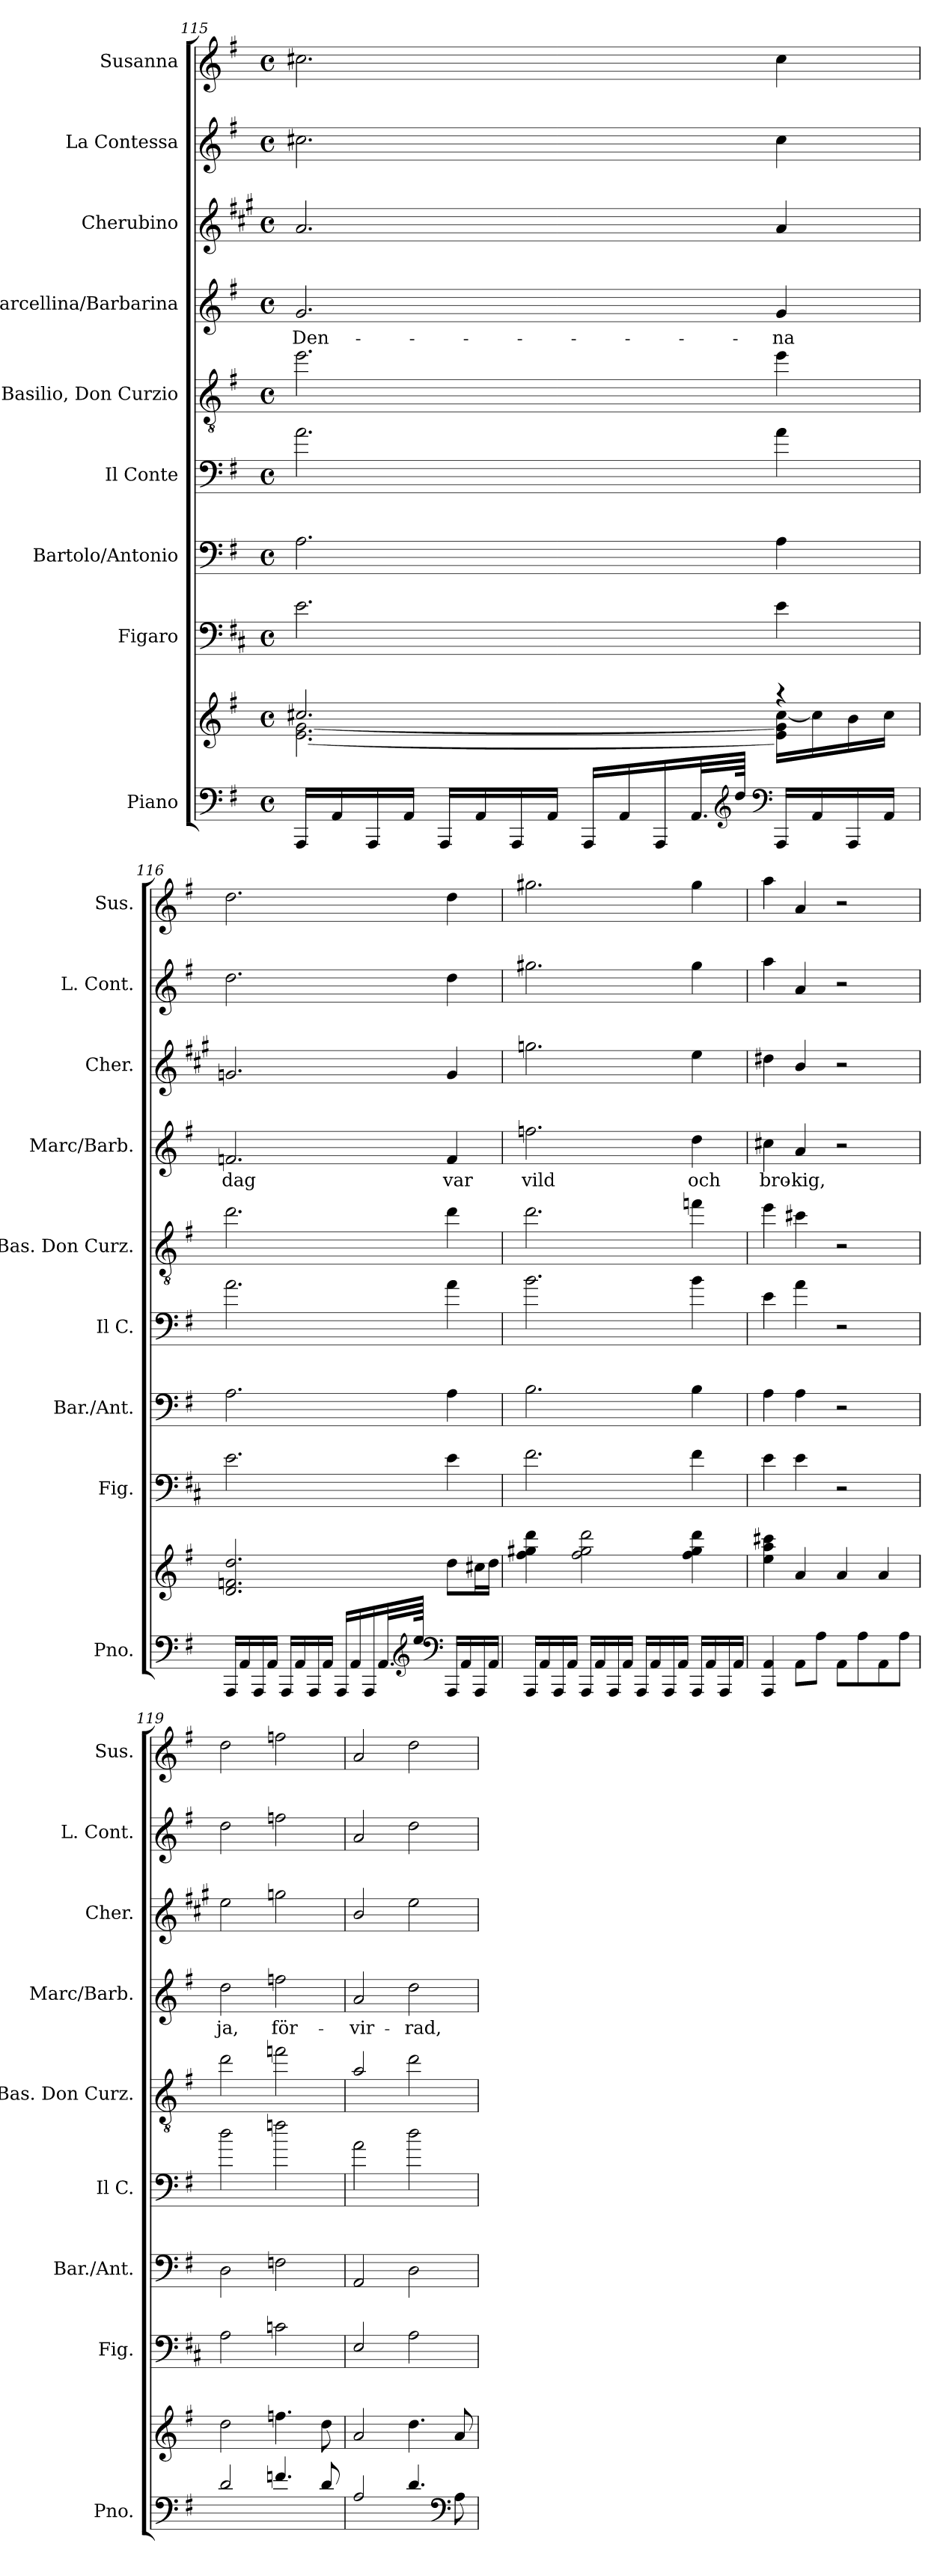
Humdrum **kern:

**kern	**kern	**kern	**kern	**kern	**kern	**kern	**text	**kern	**kern	**kern
*part9	*part9	*part8	*part7	*part6	*part5	*part4	*part4	*part3	*part2	*part1
*staff10	*staff9	*staff8	*staff7	*staff6	*staff5	*staff4	*staff4	*staff3	*staff2	*staff1
*I"Piano	*	*I"Figaro	*I"Bartolo/Antonio	*I"Il Conte	*I"Basilio, Don Curzio	*I"Marcellina/Barbarina	*	*I"Cherubino	*I"La Contessa	*I"Susanna
*I'Pno.	*	*I'Fig.	*I'Bar./Ant.	*I'Il C.	*I'Bas. Don Curz.	*I'Marc/Barb.	*	*I'Cher.	*I'L. Cont.	*I'Sus.
*clefF4	*clefG2	*clefF4	*clefF4	*clefF4	*clefGv2	*clefG2	*	*clefG2	*clefG2	*clefG2
*	*	*ITrd4c7	*	*ITrd8c14	*ITrd8c14	*	*	*ITrd1c2	*	*
*k[f#]	*k[f#]	*k[f#]	*k[f#]	*k[f#]	*k[f#]	*k[f#]	*	*k[f#]	*k[f#]	*k[f#]
*M4/4	*M4/4	*M4/4	*M4/4	*M4/4	*M4/4	*M4/4	*	*M4/4	*M4/4	*M4/4
*met(c)	*met(c)	*met(c)	*met(c)	*met(c)	*met(c)	*met(c)	*	*met(c)	*met(c)	*met(c)
=115	=115	=115	=115	=115	=115	=115	=115	=115	=115	=115
*	*^	*	*	*	*	*	*	*	*	*
!	!	!	!	!	!	!	!	!LO:LY:b	!	!	!
16AAA/LL	2.cc#X/	[2.e\ [2.g\	2.A\	2.A\	2.A\	2.e\	2.g/	Den-	2.g/	2.cc#X\	2.cc#X\
16AA/	.	.	.	.	.	.	.	.	.	.	.
16AAA/	.	.	.	.	.	.	.	.	.	.	.
16AA/JJ	.	.	.	.	.	.	.	.	.	.	.
16AAA/LL	.	.	.	.	.	.	.	.	.	.	.
16AA/	.	.	.	.	.	.	.	.	.	.	.
16AAA/	.	.	.	.	.	.	.	.	.	.	.
16AA/JJ	.	.	.	.	.	.	.	.	.	.	.
16AAA/LL	.	.	.	.	.	.	.	.	.	.	.
16AA/	.	.	.	.	.	.	.	.	.	.	.
16AAA/	.	.	.	.	.	.	.	.	.	.	.
32.AA/L	.	.	.	.	.	.	.	.	.	.	.
*clefG2	*	*	*	*	*	*	*	*	*	*	*
64dd/JJJk	.	.	.	.	.	.	.	.	.	.	.
*clefF4	*	*	*	*	*	*	*	*	*	*	*
!	!	!	!	!	!	!	!	!LO:LY:b	!	!	!
16AAA/LL	4r	16e\] 16g\] [16cc#\LL	4A\	4A\	4A\	4e\	4g/	-na	4g/	4cc#\	4cc#\
16AA/	.	16cc#\]	.	.	.	.	.	.	.	.	.
16AAA/	.	16b\	.	.	.	.	.	.	.	.	.
16AA/JJ	.	16cc#\JJ	.	.	.	.	.	.	.	.	.
!!LO:PB:g=z
=116	=116	=116	=116	=116	=116	=116	=116	=116	=116	=116	=116
!	!	!	!	!	!	!	!	!LO:LY:b	!	!	!
*	*v	*v	*	*	*	*	*	*	*	*	*
16AAA/LL	2.d/ 2.fn/ 2.dd/	2.A\	2.A\	2.A\	2.d\	2.fn/	dag	2.fn/	2.dd\	2.dd\
16AA/	.	.	.	.	.	.	.	.	.	.
16AAA/	.	.	.	.	.	.	.	.	.	.
16AA/JJ	.	.	.	.	.	.	.	.	.	.
16AAA/LL	.	.	.	.	.	.	.	.	.	.
16AA/	.	.	.	.	.	.	.	.	.	.
16AAA/	.	.	.	.	.	.	.	.	.	.
16AA/JJ	.	.	.	.	.	.	.	.	.	.
16AAA/LL	.	.	.	.	.	.	.	.	.	.
16AA/	.	.	.	.	.	.	.	.	.	.
16AAA/	.	.	.	.	.	.	.	.	.	.
32.AA/L	.	.	.	.	.	.	.	.	.	.
*clefG2	*	*	*	*	*	*	*	*	*	*
64ee/JJJk	.	.	.	.	.	.	.	.	.	.
*clefF4	*	*	*	*	*	*	*	*	*	*
!	!	!	!	!	!	!	!LO:LY:b	!	!	!
16AAA/LL	8dd\L	4A\	4A\	4A\	4d\	4f/	var	4f/	4dd\	4dd\
16AA/	.	.	.	.	.	.	.	.	.	.
16AAA/	16cc#X\L	.	.	.	.	.	.	.	.	.
16AA/JJ	16dd\JJ	.	.	.	.	.	.	.	.	.
=117	=117	=117	=117	=117	=117	=117	=117	=117	=117	=117
!	!	!	!	!	!	!	!LO:LY:b	!	!	!
16AAA/LL	4ff#\ 4gg#X\ 4ddd\	2.B\	2.B\	2.B\	2.d\	2.ffn\	vild	2.ffn\	2.gg#X\	2.gg#X\
16AA/	.	.	.	.	.	.	.	.	.	.
16AAA/	.	.	.	.	.	.	.	.	.	.
16AA/JJ	.	.	.	.	.	.	.	.	.	.
16AAA/LL	2ff#\ 2gg#\ 2ddd\	.	.	.	.	.	.	.	.	.
16AA/	.	.	.	.	.	.	.	.	.	.
16AAA/	.	.	.	.	.	.	.	.	.	.
16AA/JJ	.	.	.	.	.	.	.	.	.	.
16AAA/LL	.	.	.	.	.	.	.	.	.	.
16AA/	.	.	.	.	.	.	.	.	.	.
16AAA/	.	.	.	.	.	.	.	.	.	.
16AA/JJ	.	.	.	.	.	.	.	.	.	.
!	!	!	!	!	!	!	!LO:LY:b	!	!	!
16AAA/LL	4ff#\ 4gg#\ 4ddd\	4B\	4B\	4B\	4fn\	4dd\	och	4dd\	4gg#\	4gg#\
16AA/	.	.	.	.	.	.	.	.	.	.
16AAA/	.	.	.	.	.	.	.	.	.	.
16AA/JJ	.	.	.	.	.	.	.	.	.	.
!!LO:PB:g=z
=118	=118	=118	=118	=118	=118	=118	=118	=118	=118	=118
!	!	!	!	!	!	!	!LO:LY:b	!	!	!
4AAA/ 4AA/	4ee\ 4aa\ 4ccc#X\	4A\	4A\	4E\	4e\	4cc#X\	bro-	4cc#X\	4aa\	4aa\
!	!	!	!	!	!	!	!LO:LY:b	!	!	!
8AA\L	4a/	4A\	4A\	4A\	4c#X\	4a/	-kig,	4a/	4a/	4a/
8A\J	.	.	.	.	.	.	.	.	.	.
8AA\L	4a/	2r	2r	2r	2r	2r	.	2r	2r	2r
8A\	.	.	.	.	.	.	.	.	.	.
8AA\	4a/	.	.	.	.	.	.	.	.	.
8A\J	.	.	.	.	.	.	.	.	.	.
=119	=119	=119	=119	=119	=119	=119	=119	=119	=119	=119
!	!	!	!	!	!	!	!LO:LY:b	!	!	!
2d/	2dd\	2D\	2D\	2d\	2d\	2dd\	ja,	2dd\	2dd\	2dd\
!	!	!	!	!	!	!	!LO:LY:b	!	!	!
4.fn/	4.ffn\	2Fn\	2Fn\	2fn\	2fn\	2ffn\	för-	2ffn\	2ffn\	2ffn\
8d/	8dd\	.	.	.	.	.	.	.	.	.
=120	=120	=120	=120	=120	=120	=120	=120	=120	=120	=120
!	!	!	!	!	!	!	!LO:LY:b	!	!	!
2A/	2a/	2AA/	2AA/	2A\	2A/	2a/	-vir-	2a/	2a/	2a/
!	!	!	!	!	!	!	!LO:LY:b	!	!	!
4.d/	4.dd\	2D\	2D\	2d\	2d\	2dd\	-rad,	2dd\	2dd\	2dd\
*clefF4	*	*	*	*	*	*	*	*	*	*
8A\	8a/	.	.	.	.	.	.	.	.	.
=	=	=	=	=	=	=	=	=	=	=
*-	*-	*-	*-	*-	*-	*-	*-	*-	*-	*-
